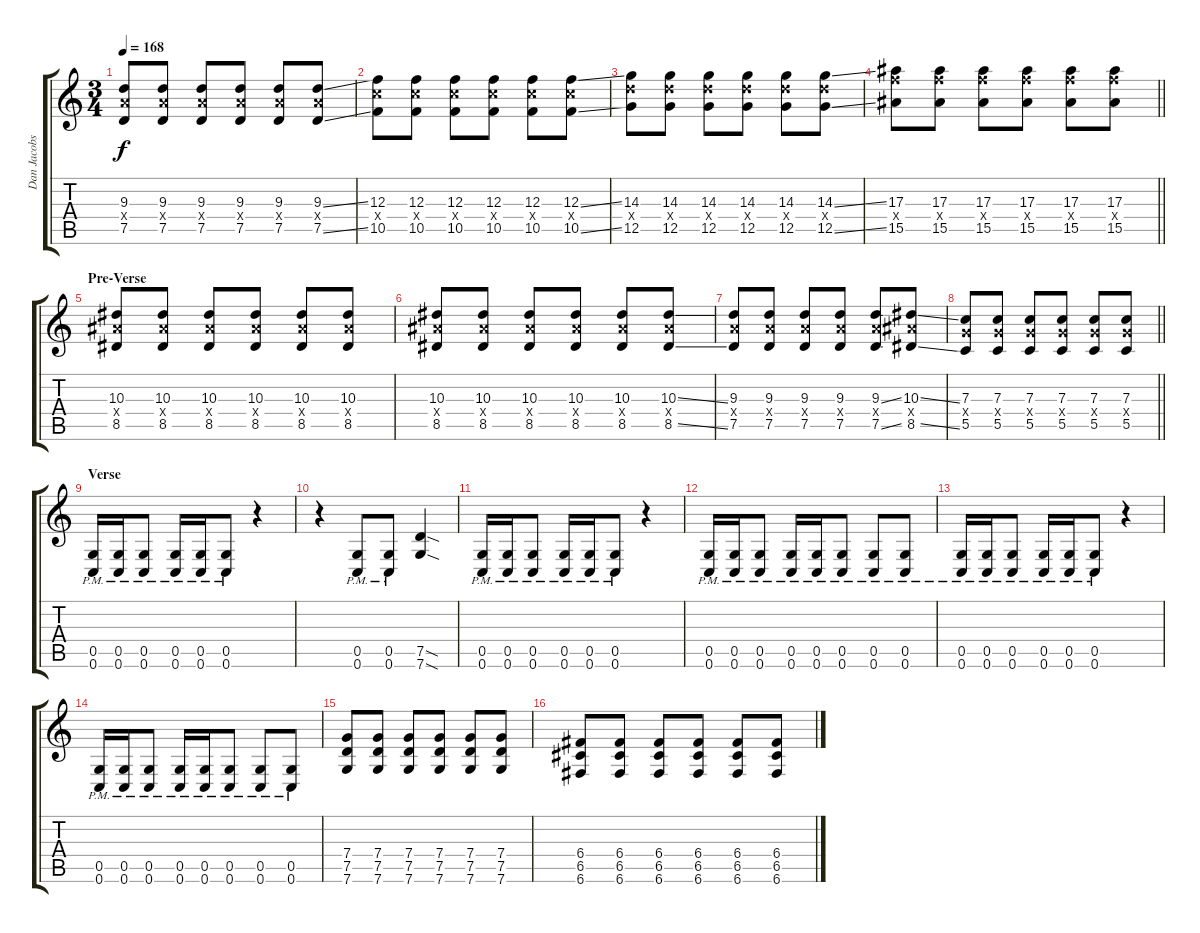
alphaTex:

\track ("Dan Jacobs" "Dan Jacobs") {instrument distortionguitar}
\staff {score tabs}
\tuning (D4 A3 F3 C3 G2 C2) {hide}
\ts (3 4)
\tempo 168
\clef g2
\ks c
(9.3 9.4{x} 7.5).8{dy f} (9.3 9.4{x} 7.5).8 (9.3 9.4{x} 7.5).8 (9.3 9.4{x} 7.5).8 (9.3 9.4{x} 7.5).8 (9.3{ss} 9.4{x} 7.5{ss}).8 |
(12.3 12.4{x} 10.5).8 (12.3 12.4{x} 10.5).8 (12.3 12.4{x} 10.5).8 (12.3 12.4{x} 10.5).8 (12.3 12.4{x} 10.5).8 (12.3{ss} 12.4{x} 10.5{ss}).8 |
(14.3 14.4{x} 12.5).8 (14.3 14.4{x} 12.5).8 (14.3 14.4{x} 12.5).8 (14.3 14.4{x} 12.5).8 (14.3 14.4{x} 12.5).8 (14.3{ss} 14.4{x} 12.5{ss}).8 |
\barLineRight lightlight
(17.3 17.4{x} 15.5).8 (17.3 17.4{x} 15.5).8 (17.3 17.4{x} 15.5).8 (17.3 17.4{x} 15.5).8 (17.3 17.4{x} 15.5).8 (17.3 17.4{x} 15.5).8 |
\section ("" "Pre-Verse")
(10.3 10.4{x} 8.5).8 (10.3 10.4{x} 8.5).8 (10.3 10.4{x} 8.5).8 (10.3 10.4{x} 8.5).8 (10.3 10.4{x} 8.5).8 (10.3 10.4{x} 8.5).8 |
(10.3 10.4{x} 8.5).8 (10.3 10.4{x} 8.5).8 (10.3 10.4{x} 8.5).8 (10.3 10.4{x} 8.5).8 (10.3 10.4{x} 8.5).8 (10.3{ss} 10.4{x} 8.5{ss}).8 |
(9.3 9.4{x} 7.5).8 (9.3 9.4{x} 7.5).8 (9.3 9.4{x} 7.5).8 (9.3 9.4{x} 7.5).8 (9.3{ss} 9.4{x} 7.5{ss}).8 (10.3{ss} 10.4{x} 8.5{ss}).8 |
\barLineRight lightlight
(7.3 7.4{x} 5.5).8 (7.3 7.4{x} 5.5).8 (7.3 7.4{x} 5.5).8 (7.3 7.4{x} 5.5).8 (7.3 7.4{x} 5.5).8 (7.3 7.4{x} 5.5).8 |
\section ("" "Verse")
(0.5{pm} 0.6{pm}).16 (0.5{pm} 0.6{pm}).16 (0.5{pm} 0.6{pm}).8 (0.5{pm} 0.6{pm}).16 (0.5{pm} 0.6{pm}).16 (0.5{pm} 0.6{pm}).8 r.4 |
r.4 (0.5{pm} 0.6{pm}).8 (0.5{pm} 0.6{pm}).8 (7.5{sod} 7.6{sod}).4 |
(0.5{pm} 0.6{pm}).16 (0.5{pm} 0.6{pm}).16 (0.5{pm} 0.6{pm}).8 (0.5{pm} 0.6{pm}).16 (0.5{pm} 0.6{pm}).16 (0.5{pm} 0.6{pm}).8 r.4 |
(0.5{pm} 0.6{pm}).16 (0.5{pm} 0.6{pm}).16 (0.5{pm} 0.6{pm}).8 (0.5{pm} 0.6{pm}).16 (0.5{pm} 0.6{pm}).16 (0.5{pm} 0.6{pm}).8 (0.5{pm} 0.6{pm}).8 (0.5{pm} 0.6{pm}).8 |
(0.5{pm} 0.6{pm}).16 (0.5{pm} 0.6{pm}).16 (0.5{pm} 0.6{pm}).8 (0.5{pm} 0.6{pm}).16 (0.5{pm} 0.6{pm}).16 (0.5{pm} 0.6{pm}).8 r.4 |
(0.5{pm} 0.6{pm}).16 (0.5{pm} 0.6{pm}).16 (0.5{pm} 0.6{pm}).8 (0.5{pm} 0.6{pm}).16 (0.5{pm} 0.6{pm}).16 (0.5{pm} 0.6{pm}).8 (0.5{pm} 0.6{pm}).8 (0.5{pm} 0.6{pm}).8 |
(7.4 7.5 7.6).8 (7.4 7.5 7.6).8 (7.4 7.5 7.6).8 (7.4 7.5 7.6).8 (7.4 7.5 7.6).8 (7.4 7.5 7.6).8 |
(6.4 6.5 6.6).8 (6.4 6.5 6.6).8 (6.4 6.5 6.6).8 (6.4 6.5 6.6).8 (6.4 6.5 6.6).8 (6.4 6.5 6.6).8
